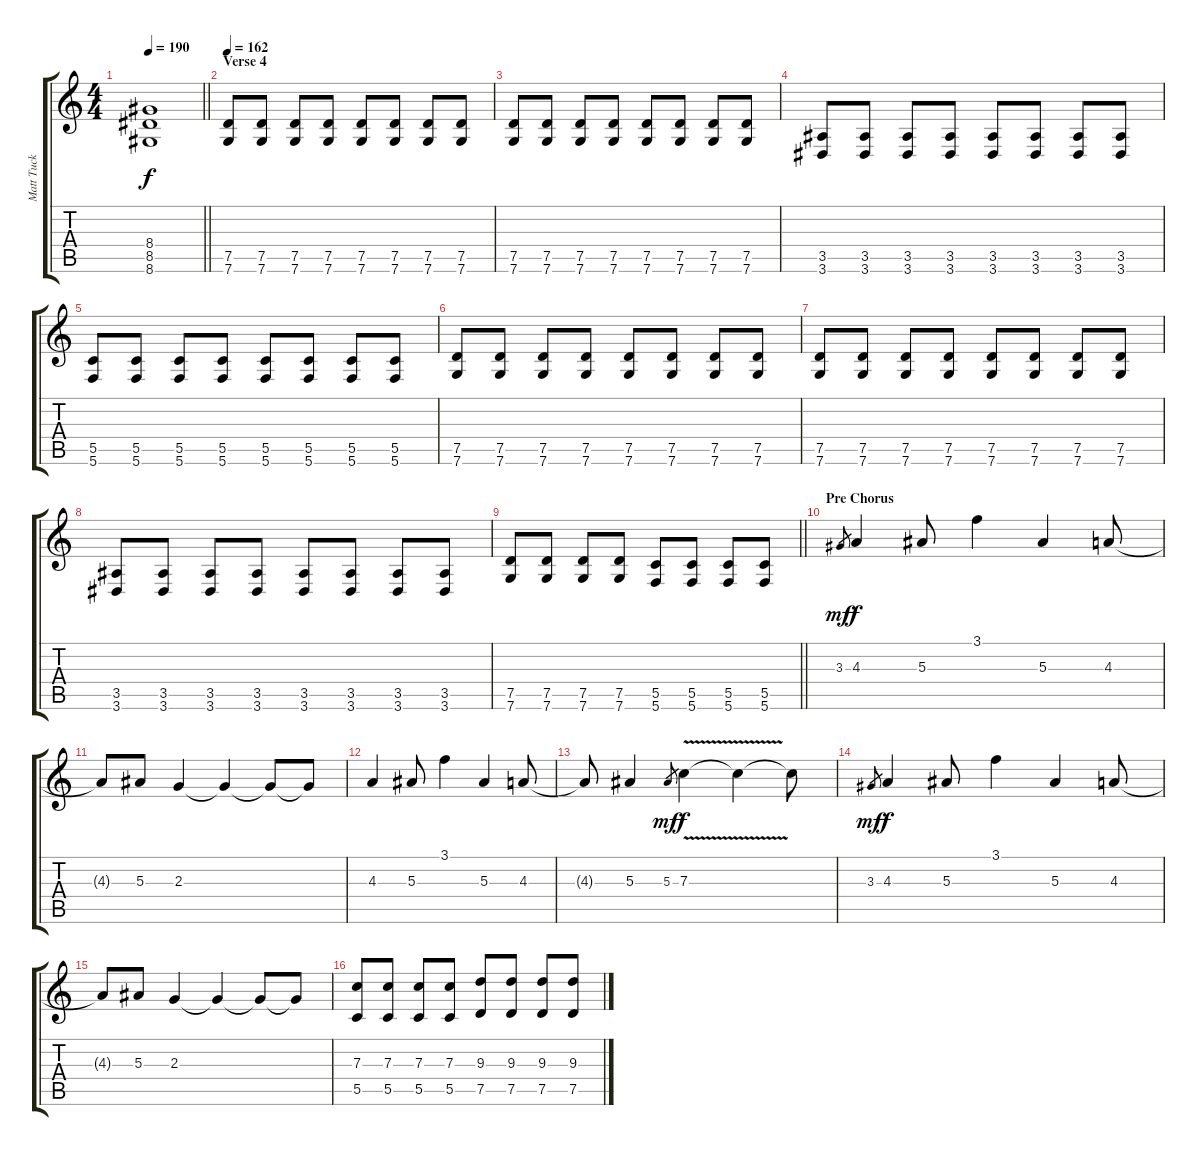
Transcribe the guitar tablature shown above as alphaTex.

\track ("Matt Tuck" "Matt Tuck") {instrument distortionguitar}
\staff {score tabs}
\tuning (D4 A3 F3 C3 G2 C2) {hide}
\ts (4 4)
\tempo 190
\clef g2
\barLineRight lightlight
\ks c
(8.4{t} 8.5{t} 8.6{t}).1{dy f} |
\section ("" "Verse 4")
\tempo 162
(7.5 7.6).8 (7.5 7.6).8 (7.5 7.6).8 (7.5 7.6).8 (7.5 7.6).8 (7.5 7.6).8 (7.5 7.6).8 (7.5 7.6).8 |
(7.5 7.6).8 (7.5 7.6).8 (7.5 7.6).8 (7.5 7.6).8 (7.5 7.6).8 (7.5 7.6).8 (7.5 7.6).8 (7.5 7.6).8 |
(3.5 3.6).8 (3.5 3.6).8 (3.5 3.6).8 (3.5 3.6).8 (3.5 3.6).8 (3.5 3.6).8 (3.5 3.6).8 (3.5 3.6).8 |
(5.5 5.6).8 (5.5 5.6).8 (5.5 5.6).8 (5.5 5.6).8 (5.5 5.6).8 (5.5 5.6).8 (5.5 5.6).8 (5.5 5.6).8 |
(7.5 7.6).8 (7.5 7.6).8 (7.5 7.6).8 (7.5 7.6).8 (7.5 7.6).8 (7.5 7.6).8 (7.5 7.6).8 (7.5 7.6).8 |
(7.5 7.6).8 (7.5 7.6).8 (7.5 7.6).8 (7.5 7.6).8 (7.5 7.6).8 (7.5 7.6).8 (7.5 7.6).8 (7.5 7.6).8 |
(3.5 3.6).8 (3.5 3.6).8 (3.5 3.6).8 (3.5 3.6).8 (3.5 3.6).8 (3.5 3.6).8 (3.5 3.6).8 (3.5 3.6).8 |
\barLineRight lightlight
(7.5 7.6).8 (7.5 7.6).8 (7.5 7.6).8 (7.5 7.6).8 (5.5 5.6).8 (5.5 5.6).8 (5.5 5.6).8 (5.5 5.6).8 |
\section ("" "Pre Chorus")
3.3.8{gr dy mf} 4.3.4{dy f volume 16} 5.3.8 3.1.4 5.3.4 4.3.8 |
4.3{t}.8 5.3.8 2.3.4 2.3{t}.4 2.3{t}.8 2.3{t}.8 |
4.3.4 5.3.8 3.1.4 5.3.4 4.3.8 |
4.3{t}.8 5.3.4 5.3.8{gr dy mf} 7.3{v}.4{dy f} 7.3{t}.4 7.3{t}.8 |
3.3.8{gr dy mf} 4.3.4{dy f} 5.3.8 3.1.4 5.3.4 4.3.8 |
4.3{t}.8 5.3.8 2.3.4 2.3{t}.4 2.3{t}.8 2.3{t}.8 |
(7.3 5.5).8{volume 12} (7.3 5.5).8 (7.3 5.5).8 (7.3 5.5).8 (9.3 7.5).8 (9.3 7.5).8 (9.3 7.5).8 (9.3 7.5).8
